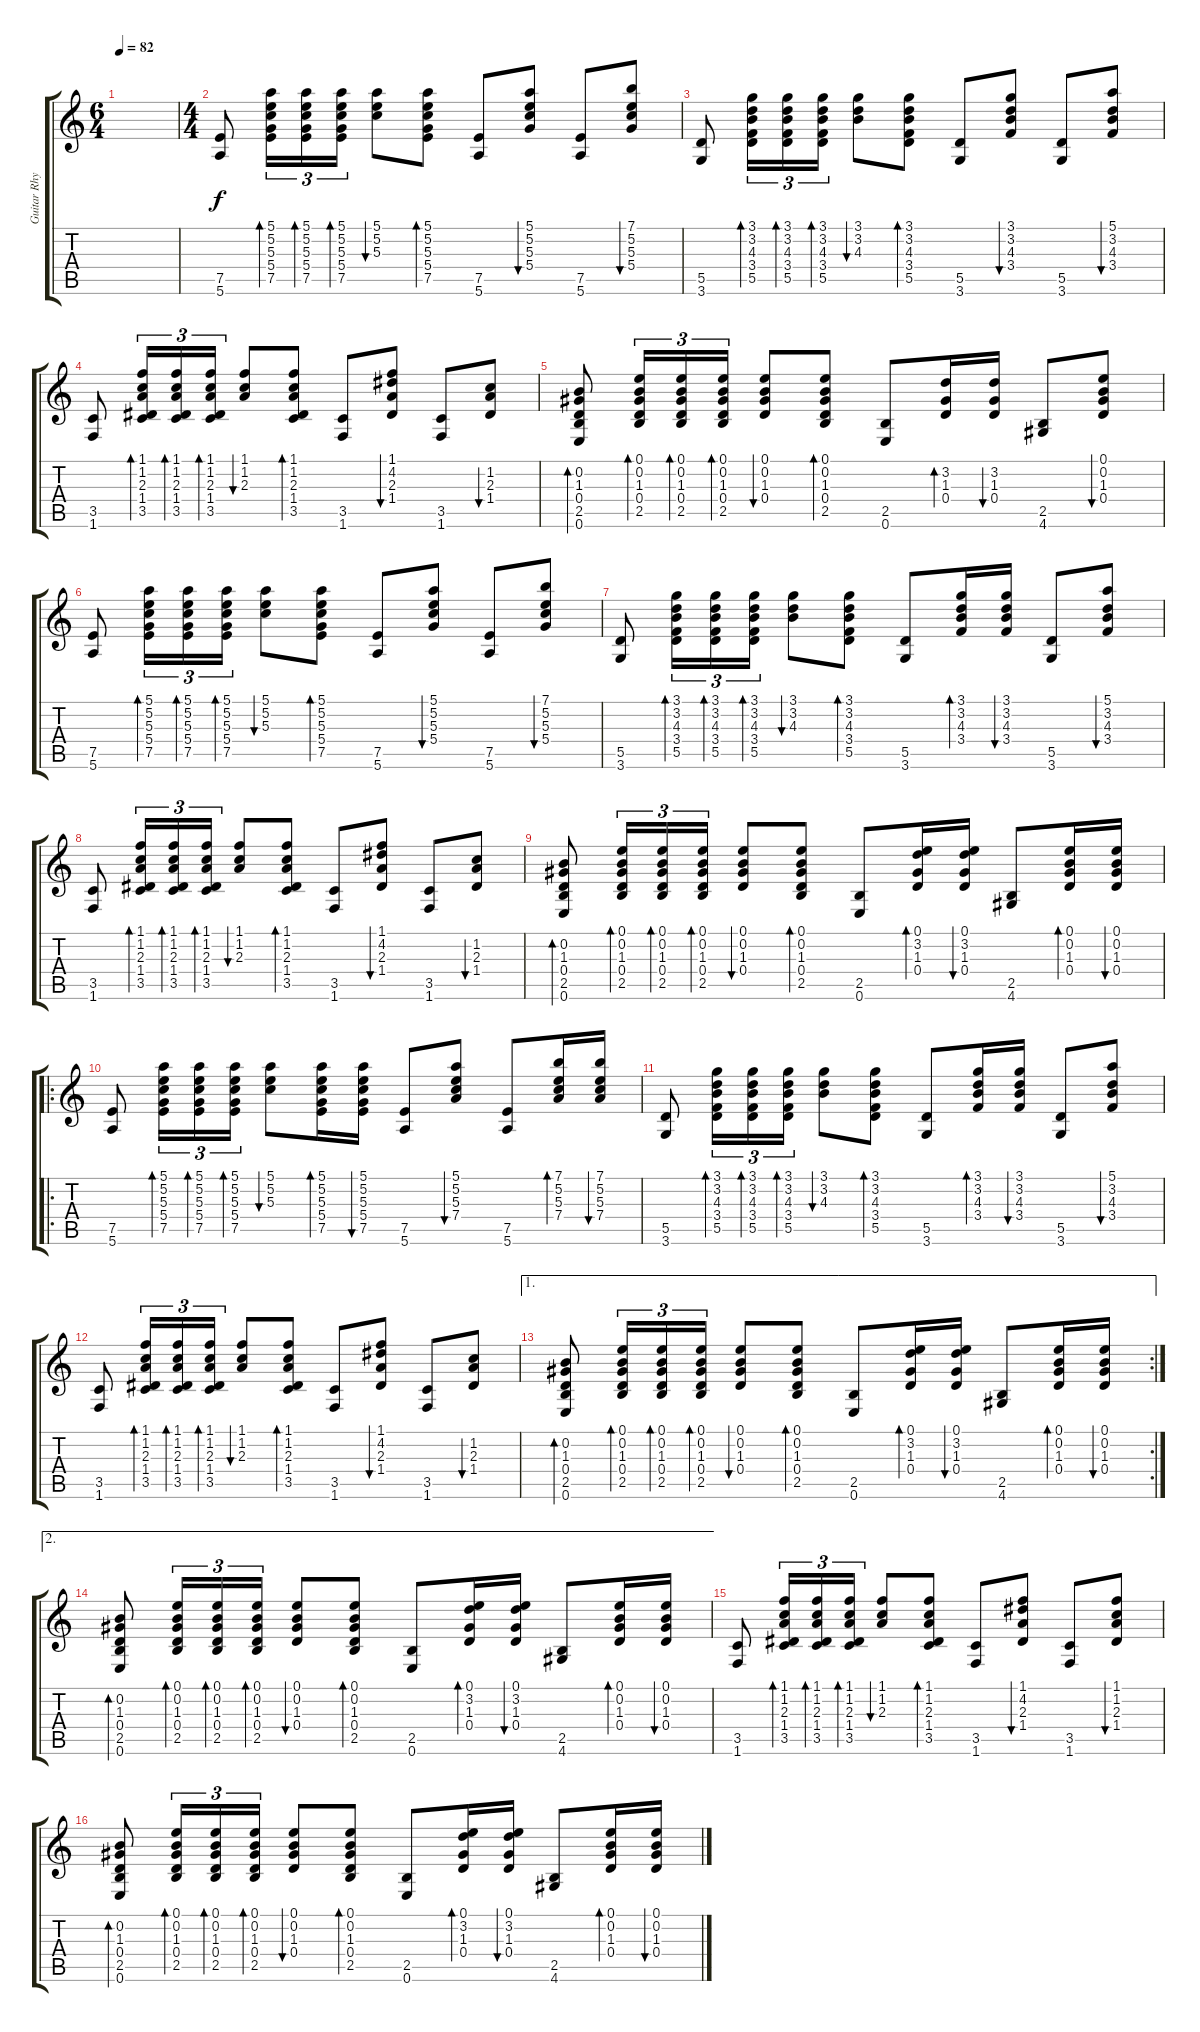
\track ("Guitar Rhythm" "Guitar Rhy") {instrument acousticguitarnylon}
\staff {score tabs}
\tuning (E4 B3 G3 D3 A2 E2) {hide}
\ts (6 4)
\tempo 82
\clef g2
\ks c
|
\ts (4 4)
\section ("" "")
(7.5 5.6).8 (5.1 5.2 5.3 5.4 7.5).16{tu (3 2) bd 30} (5.1 5.2 5.3 5.4 7.5).16{tu (3 2) bd 30} (5.1 5.2 5.3 5.4 7.5).16{tu (3 2) bd 30} (5.1 5.2 5.3).8{bu 30} (5.1 5.2 5.3 5.4 7.5).8{bd 30} (7.5 5.6).8 (5.1 5.2 5.3 5.4).8{bu 30} (7.5 5.6).8 (7.1 5.2 5.3 5.4).8{bu 30} |
(5.5 3.6).8 (3.1 3.2 4.3 3.4 5.5).16{tu (3 2) bd 30} (3.1 3.2 4.3 3.4 5.5).16{tu (3 2) bd 30} (3.1 3.2 4.3 3.4 5.5).16{tu (3 2) bd 30} (3.1 3.2 4.3).8{bu 30} (3.1 3.2 4.3 3.4 5.5).8{bd 30} (5.5 3.6).8 (3.1 3.2 4.3 3.4).8{bu 30} (5.5 3.6).8 (5.1 3.2 4.3 3.4).8{bu 30} |
(3.5 1.6).8 (1.1 1.2 2.3 1.4 3.5).16{tu (3 2) bd 30} (1.1 1.2 2.3 1.4 3.5).16{tu (3 2) bd 30} (1.1 1.2 2.3 1.4 3.5).16{tu (3 2) bd 30} (1.1 1.2 2.3).8{bu 30} (1.1 1.2 2.3 1.4 3.5).8{bd 30} (3.5 1.6).8 (1.1 4.2 2.3 1.4).8{bu 30} (3.5 1.6).8 (1.2 2.3 1.4).8{bu 30} |
\section ("" "")
(0.2 1.3 0.4 2.5 0.6).8{bd 30} (0.1 0.2 1.3 0.4 2.5).16{tu (3 2) bd 30} (0.1 0.2 1.3 0.4 2.5).16{tu (3 2) bd 30} (0.1 0.2 1.3 0.4 2.5).16{tu (3 2) bd 30} (0.1 0.2 1.3 0.4).8{bu 30} (0.1 0.2 1.3 0.4 2.5).8{bd 30} (2.5 0.6).8 (3.2 1.3 0.4).16{bd 60} (3.2 1.3 0.4).16{bu 30} (2.5 4.6).8 (0.1 0.2 1.3 0.4).8{bu 60} |
(7.5 5.6).8 (5.1 5.2 5.3 5.4 7.5).16{tu (3 2) bd 30} (5.1 5.2 5.3 5.4 7.5).16{tu (3 2) bd 30} (5.1 5.2 5.3 5.4 7.5).16{tu (3 2) bd 30} (5.1 5.2 5.3).8{bu 30} (5.1 5.2 5.3 5.4 7.5).8{bd 30} (7.5 5.6).8 (5.1 5.2 5.3 5.4).8{bu 30} (7.5 5.6).8 (7.1 5.2 5.3 5.4).8{bu 30} |
(5.5 3.6).8 (3.1 3.2 4.3 3.4 5.5).16{tu (3 2) bd 30} (3.1 3.2 4.3 3.4 5.5).16{tu (3 2) bd 30} (3.1 3.2 4.3 3.4 5.5).16{tu (3 2) bd 30} (3.1 3.2 4.3).8{bu 30} (3.1 3.2 4.3 3.4 5.5).8{bd 30} (5.5 3.6).8 (3.1 3.2 4.3 3.4).16{bd 120} (3.1 3.2 4.3 3.4).16{bu 120} (5.5 3.6).8 (5.1 3.2 4.3 3.4).8{bu 120} |
(3.5 1.6).8 (1.1 1.2 2.3 1.4 3.5).16{tu (3 2) bd 30} (1.1 1.2 2.3 1.4 3.5).16{tu (3 2) bd 30} (1.1 1.2 2.3 1.4 3.5).16{tu (3 2) bd 30} (1.1 1.2 2.3).8{bu 30} (1.1 1.2 2.3 1.4 3.5).8{bd 30} (3.5 1.6).8 (1.1 4.2 2.3 1.4).8{bu 30} (3.5 1.6).8 (1.2 2.3 1.4).8{bu 30} |
(0.2 1.3 0.4 2.5 0.6).8{bd 30} (0.1 0.2 1.3 0.4 2.5).16{tu (3 2) bd 30} (0.1 0.2 1.3 0.4 2.5).16{tu (3 2) bd 30} (0.1 0.2 1.3 0.4 2.5).16{tu (3 2) bd 30} (0.1 0.2 1.3 0.4).8{bu 30} (0.1 0.2 1.3 0.4 2.5).8{bd 30} (2.5 0.6).8 (0.1 3.2 1.3 0.4).16{bd 30} (0.1 3.2 1.3 0.4).16{bu 30} (2.5 4.6).8 (0.1 0.2 1.3 0.4).16{bd 30} (0.1 0.2 1.3 0.4).16{bu 30} |
\ro
(7.5 5.6).8 (5.1 5.2 5.3 5.4 7.5).16{tu (3 2) bd 30} (5.1 5.2 5.3 5.4 7.5).16{tu (3 2) bd 30} (5.1 5.2 5.3 5.4 7.5).16{tu (3 2) bd 30} (5.1 5.2 5.3).8{bu 30} (5.1 5.2 5.3 5.4 7.5).16{bd 30} (5.1 5.2 5.3 5.4 7.5).16{bu 30} (7.5 5.6).8 (5.1 5.2 5.3 7.4).8{bu 30} (7.5 5.6).8 (7.1 5.2 5.3 7.4).16{bd 30} (7.1 5.2 5.3 7.4).16{bu 30} |
(5.5 3.6).8 (3.1 3.2 4.3 3.4 5.5).16{tu (3 2) bd 30} (3.1 3.2 4.3 3.4 5.5).16{tu (3 2) bd 30} (3.1 3.2 4.3 3.4 5.5).16{tu (3 2) bd 30} (3.1 3.2 4.3).8{bu 30} (3.1 3.2 4.3 3.4 5.5).8{bd 30} (5.5 3.6).8 (3.1 3.2 4.3 3.4).16{bd 120} (3.1 3.2 4.3 3.4).16{bu 120} (5.5 3.6).8 (5.1 3.2 4.3 3.4).8{bu 120} |
(3.5 1.6).8 (1.1 1.2 2.3 1.4 3.5).16{tu (3 2) bd 30} (1.1 1.2 2.3 1.4 3.5).16{tu (3 2) bd 30} (1.1 1.2 2.3 1.4 3.5).16{tu (3 2) bd 30} (1.1 1.2 2.3).8{bu 30} (1.1 1.2 2.3 1.4 3.5).8{bd 30} (3.5 1.6).8 (1.1 4.2 2.3 1.4).8{bu 30} (3.5 1.6).8 (1.2 2.3 1.4).8{bu 30} |
\ae 1
\rc 2
(0.2 1.3 0.4 2.5 0.6).8{bd 30} (0.1 0.2 1.3 0.4 2.5).16{tu (3 2) bd 30} (0.1 0.2 1.3 0.4 2.5).16{tu (3 2) bd 30} (0.1 0.2 1.3 0.4 2.5).16{tu (3 2) bd 30} (0.1 0.2 1.3 0.4).8{bu 30} (0.1 0.2 1.3 0.4 2.5).8{bd 30} (2.5 0.6).8 (0.1 3.2 1.3 0.4).16{bd 30} (0.1 3.2 1.3 0.4).16{bu 30} (2.5 4.6).8 (0.1 0.2 1.3 0.4).16{bd 30} (0.1 0.2 1.3 0.4).16{bu 30} |
\ae 2
(0.2 1.3 0.4 2.5 0.6).8{bd 30} (0.1 0.2 1.3 0.4 2.5).16{tu (3 2) bd 30} (0.1 0.2 1.3 0.4 2.5).16{tu (3 2) bd 30} (0.1 0.2 1.3 0.4 2.5).16{tu (3 2) bd 30} (0.1 0.2 1.3 0.4).8{bu 30} (0.1 0.2 1.3 0.4 2.5).8{bd 30} (2.5 0.6).8 (0.1 3.2 1.3 0.4).16{bd 30} (0.1 3.2 1.3 0.4).16{bu 30} (2.5 4.6).8 (0.1 0.2 1.3 0.4).16{bd 30} (0.1 0.2 1.3 0.4).16{bu 30} |
\section ("" "")
(3.5 1.6).8 (1.1 1.2 2.3 1.4 3.5).16{tu (3 2) bd 30} (1.1 1.2 2.3 1.4 3.5).16{tu (3 2) bd 30} (1.1 1.2 2.3 1.4 3.5).16{tu (3 2) bd 30} (1.1 1.2 2.3).8{bu 30} (1.1 1.2 2.3 1.4 3.5).8{bd 30} (3.5 1.6).8 (1.1 4.2 2.3 1.4).8{bu 30} (3.5 1.6).8 (1.1 1.2 2.3 1.4).8{bu 30} |
(0.2 1.3 0.4 2.5 0.6).8{bd 30} (0.1 0.2 1.3 0.4 2.5).16{tu (3 2) bd 30} (0.1 0.2 1.3 0.4 2.5).16{tu (3 2) bd 30} (0.1 0.2 1.3 0.4 2.5).16{tu (3 2) bd 30} (0.1 0.2 1.3 0.4).8{bu 30} (0.1 0.2 1.3 0.4 2.5).8{bd 30} (2.5 0.6).8 (0.1 3.2 1.3 0.4).16{bd 30} (0.1 3.2 1.3 0.4).16{bu 30} (2.5 4.6).8 (0.1 0.2 1.3 0.4).16{bd 30} (0.1 0.2 1.3 0.4).16{bu 30}
